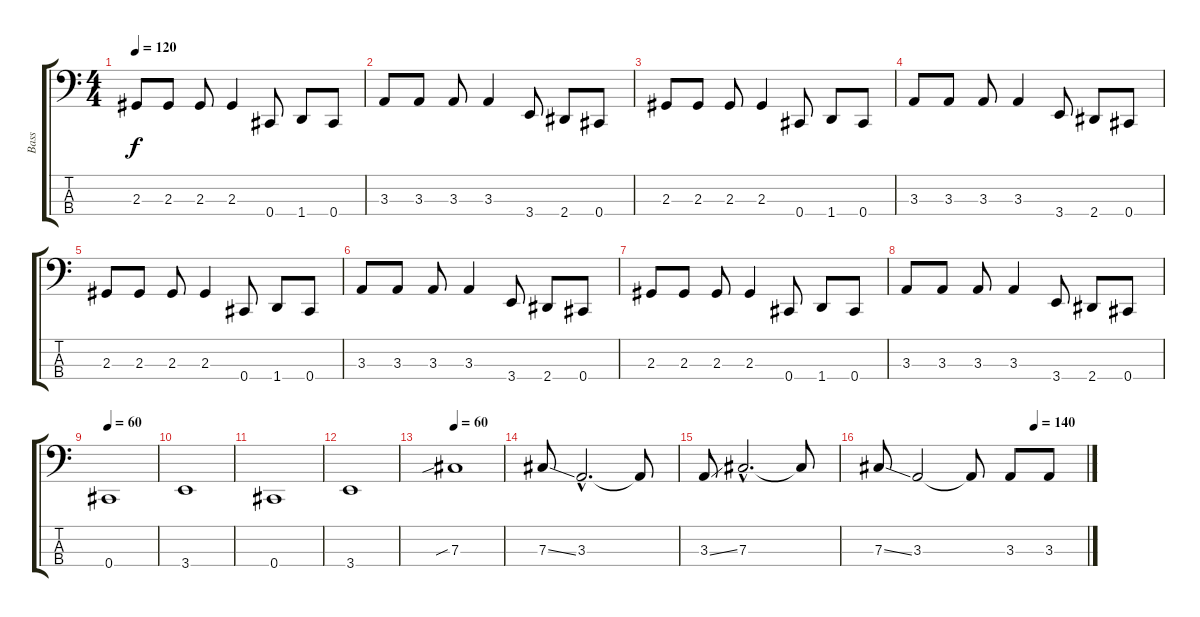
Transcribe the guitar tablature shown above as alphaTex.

\track ("Bass" "Bass") {instrument electricbasspick}
\staff {score tabs}
\tuning (E2 B1 Gb1 Db1) {hide}
\ts (4 4)
\tempo 120
\clef f4
\ks c
2.3.8{dy f instrument electricbasspick} 2.3.8 2.3.8 2.3.4 0.4.8 1.4.8 0.4.8 |
3.3.8 3.3.8 3.3.8 3.3.4 3.4.8 2.4.8 0.4.8 |
2.3.8 2.3.8 2.3.8 2.3.4 0.4.8 1.4.8 0.4.8 |
3.3.8 3.3.8 3.3.8 3.3.4 3.4.8 2.4.8 0.4.8 |
2.3.8 2.3.8 2.3.8 2.3.4 0.4.8 1.4.8 0.4.8 |
3.3.8 3.3.8 3.3.8 3.3.4 3.4.8 2.4.8 0.4.8 |
2.3.8 2.3.8 2.3.8 2.3.4 0.4.8 1.4.8 0.4.8 |
3.3.8 3.3.8 3.3.8 3.3.4 3.4.8 2.4.8 0.4.8 |
\tempo 60
0.4.1 |
3.4.1 |
0.4.1 |
3.4.1 |
\tempo 60
7.3{sib}.1 |
7.3{ss}.8 3.3{hac}.2{d} 3.3{t}.8 |
3.3{ss}.8 7.3{hac}.2{d} 7.3{t}.8 |
\tempo (140 0.75)
7.3{ss}.8 3.3.2 3.3{t}.8 3.3.8 3.3.8
